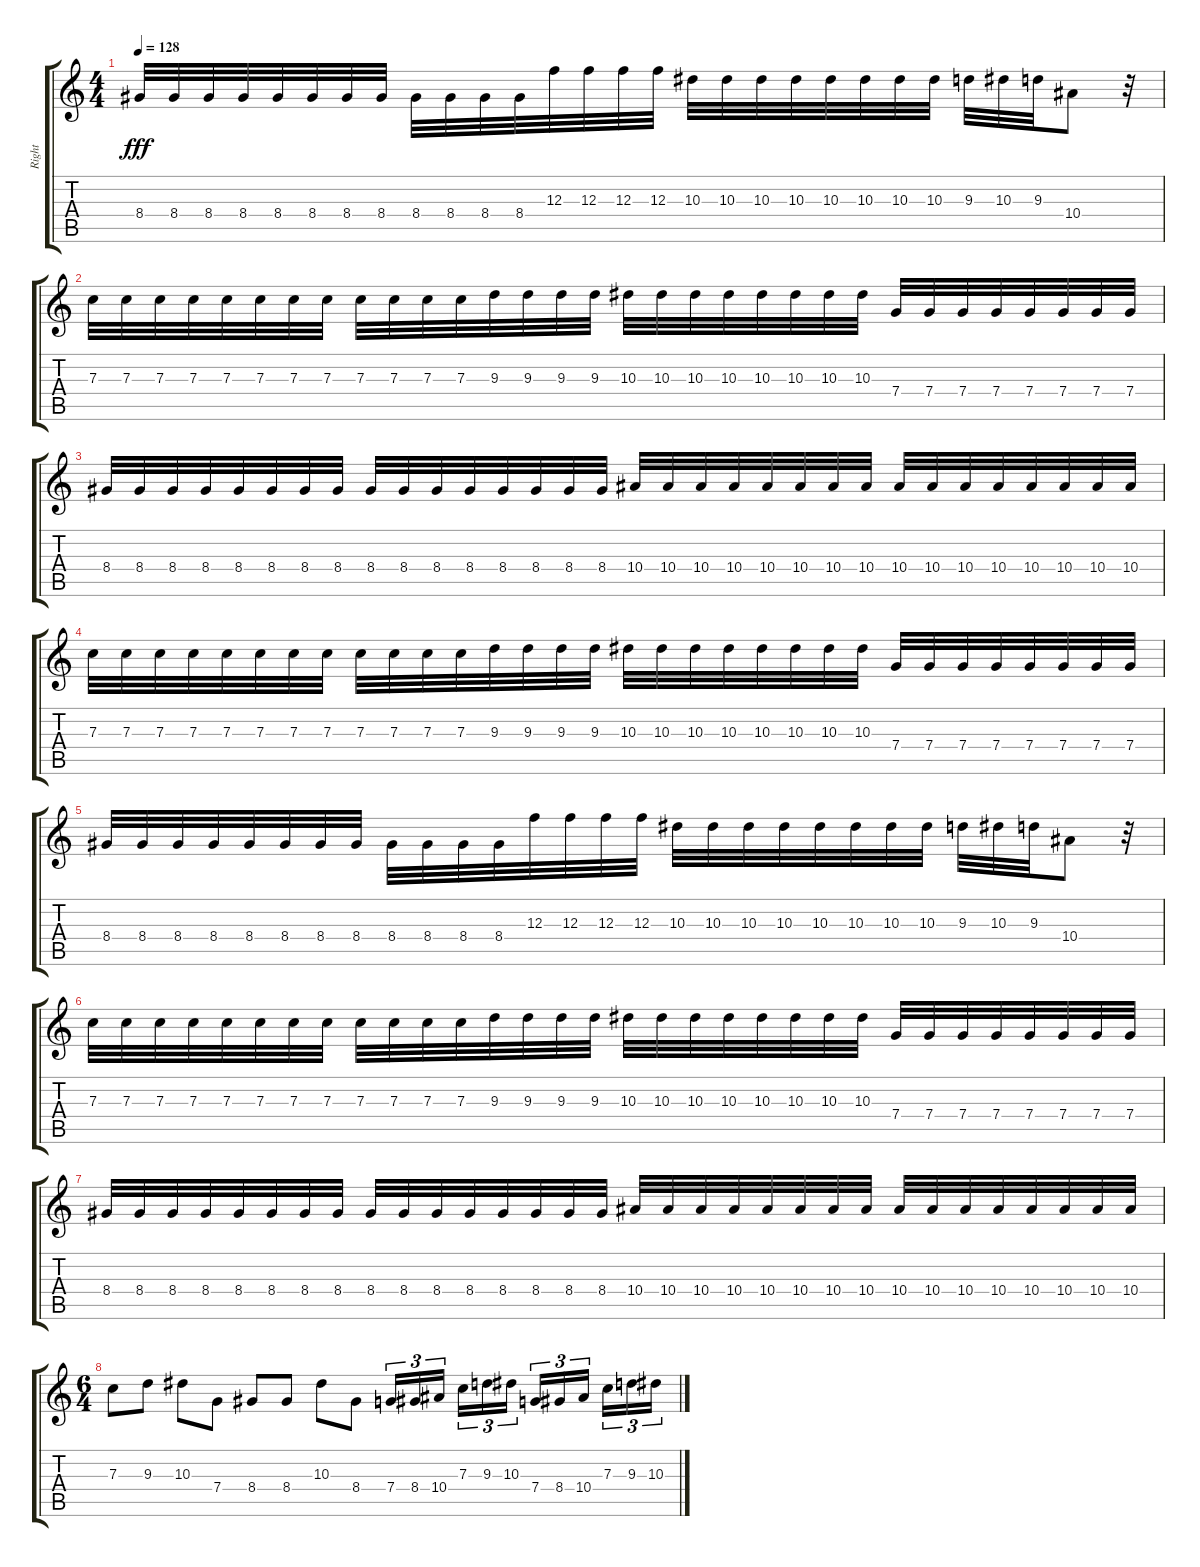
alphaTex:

\track ("Right" "Right") {instrument distortionguitar}
\staff {score tabs}
\tuning (D4 A3 F3 C3 G2 C2) {hide}
\ts (4 4)
\tempo 128
\clef g2
\ks c
8.4.32{dy fff} 8.4.32 8.4.32 8.4.32 8.4.32 8.4.32 8.4.32 8.4.32 8.4.32 8.4.32 8.4.32 8.4.32 12.3.32 12.3.32 12.3.32 12.3.32 10.3.32 10.3.32 10.3.32 10.3.32 10.3.32 10.3.32 10.3.32 10.3.32 9.3.32 10.3.32 9.3.32 10.4.8 r.32 |
7.3.32 7.3.32 7.3.32 7.3.32 7.3.32 7.3.32 7.3.32 7.3.32 7.3.32 7.3.32 7.3.32 7.3.32 9.3.32 9.3.32 9.3.32 9.3.32 10.3.32 10.3.32 10.3.32 10.3.32 10.3.32 10.3.32 10.3.32 10.3.32 7.4.32 7.4.32 7.4.32 7.4.32 7.4.32 7.4.32 7.4.32 7.4.32 |
8.4.32 8.4.32 8.4.32 8.4.32 8.4.32 8.4.32 8.4.32 8.4.32 8.4.32 8.4.32 8.4.32 8.4.32 8.4.32 8.4.32 8.4.32 8.4.32 10.4.32 10.4.32 10.4.32 10.4.32 10.4.32 10.4.32 10.4.32 10.4.32 10.4.32 10.4.32 10.4.32 10.4.32 10.4.32 10.4.32 10.4.32 10.4.32 |
7.3.32 7.3.32 7.3.32 7.3.32 7.3.32 7.3.32 7.3.32 7.3.32 7.3.32 7.3.32 7.3.32 7.3.32 9.3.32 9.3.32 9.3.32 9.3.32 10.3.32 10.3.32 10.3.32 10.3.32 10.3.32 10.3.32 10.3.32 10.3.32 7.4.32 7.4.32 7.4.32 7.4.32 7.4.32 7.4.32 7.4.32 7.4.32 |
8.4.32 8.4.32 8.4.32 8.4.32 8.4.32 8.4.32 8.4.32 8.4.32 8.4.32 8.4.32 8.4.32 8.4.32 12.3.32 12.3.32 12.3.32 12.3.32 10.3.32 10.3.32 10.3.32 10.3.32 10.3.32 10.3.32 10.3.32 10.3.32 9.3.32 10.3.32 9.3.32 10.4.8 r.32 |
7.3.32 7.3.32 7.3.32 7.3.32 7.3.32 7.3.32 7.3.32 7.3.32 7.3.32 7.3.32 7.3.32 7.3.32 9.3.32 9.3.32 9.3.32 9.3.32 10.3.32 10.3.32 10.3.32 10.3.32 10.3.32 10.3.32 10.3.32 10.3.32 7.4.32 7.4.32 7.4.32 7.4.32 7.4.32 7.4.32 7.4.32 7.4.32 |
8.4.32 8.4.32 8.4.32 8.4.32 8.4.32 8.4.32 8.4.32 8.4.32 8.4.32 8.4.32 8.4.32 8.4.32 8.4.32 8.4.32 8.4.32 8.4.32 10.4.32 10.4.32 10.4.32 10.4.32 10.4.32 10.4.32 10.4.32 10.4.32 10.4.32 10.4.32 10.4.32 10.4.32 10.4.32 10.4.32 10.4.32 10.4.32 |
\ts (6 4)
7.3.8 9.3.8 10.3.8 7.4.8 8.4.8 8.4.8 10.3.8 8.4.8 7.4.16{tu (3 2)} 8.4.16{tu (3 2)} 10.4.16{tu (3 2)} 7.3.16{tu (3 2)} 9.3.16{tu (3 2)} 10.3.16{tu (3 2)} 7.4.16{tu (3 2)} 8.4.16{tu (3 2)} 10.4.16{tu (3 2)} 7.3.16{tu (3 2)} 9.3.16{tu (3 2)} 10.3.16{tu (3 2)}
